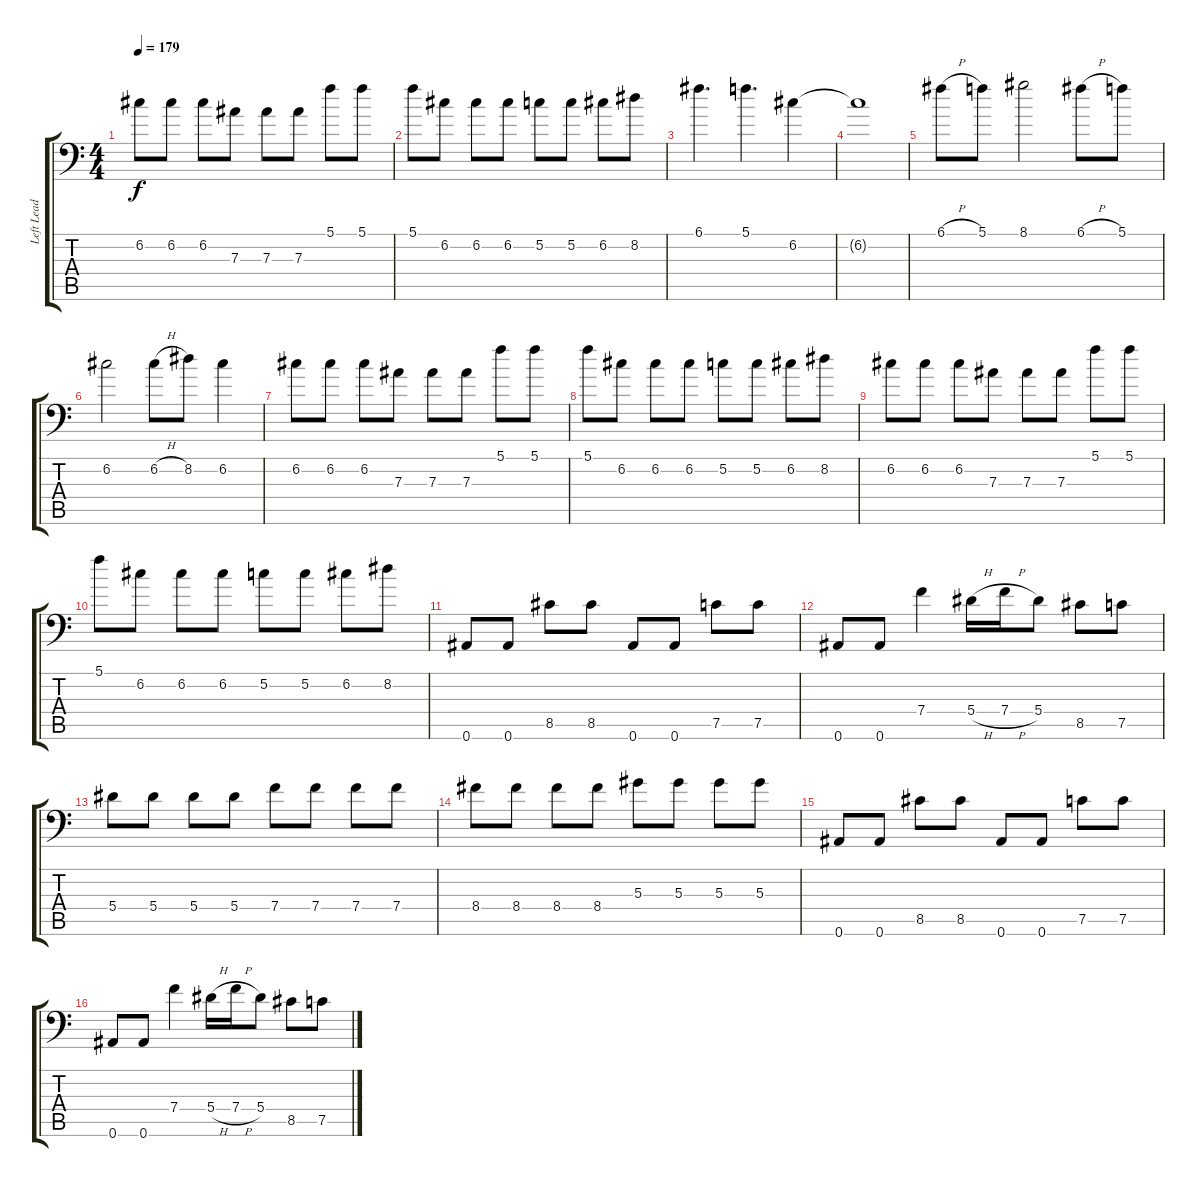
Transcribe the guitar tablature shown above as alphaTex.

\track ("Left Lead 1" "Left Lead ") {instrument distortionguitar}
\staff {score tabs}
\tuning (C4 G3 Eb3 Bb2 F2 Bb1) {hide}
\ts (4 4)
\tempo 179
\clef f4
\ks c
6.2.8{dy f} 6.2.8 6.2.8 7.3.8 7.3.8 7.3.8 5.1.8 5.1.8 |
5.1.8 6.2.8 6.2.8 6.2.8 5.2.8 5.2.8 6.2.8 8.2.8 |
6.1.4{d} 5.1.4{d} 6.2.4 |
6.2{t}.1 |
6.1{h}.8 5.1.8 8.1.2 6.1{h}.8 5.1.8 |
6.2.2 6.2{h}.8 8.2.8 6.2.4 |
6.2.8 6.2.8 6.2.8 7.3.8 7.3.8 7.3.8 5.1.8 5.1.8 |
5.1.8 6.2.8 6.2.8 6.2.8 5.2.8 5.2.8 6.2.8 8.2.8 |
6.2.8 6.2.8 6.2.8 7.3.8 7.3.8 7.3.8 5.1.8 5.1.8 |
5.1.8 6.2.8 6.2.8 6.2.8 5.2.8 5.2.8 6.2.8 8.2.8 |
0.6.8 0.6.8 8.5.8 8.5.8 0.6.8 0.6.8 7.5.8 7.5.8 |
0.6.8 0.6.8 7.4.4 5.4{h}.16 7.4{h}.16 5.4.8 8.5.8 7.5.8 |
5.4.8 5.4.8 5.4.8 5.4.8 7.4.8 7.4.8 7.4.8 7.4.8 |
8.4.8 8.4.8 8.4.8 8.4.8 5.3.8 5.3.8 5.3.8 5.3.8 |
0.6.8 0.6.8 8.5.8 8.5.8 0.6.8 0.6.8 7.5.8 7.5.8 |
0.6.8 0.6.8 7.4.4 5.4{h}.16 7.4{h}.16 5.4.8 8.5.8 7.5.8
